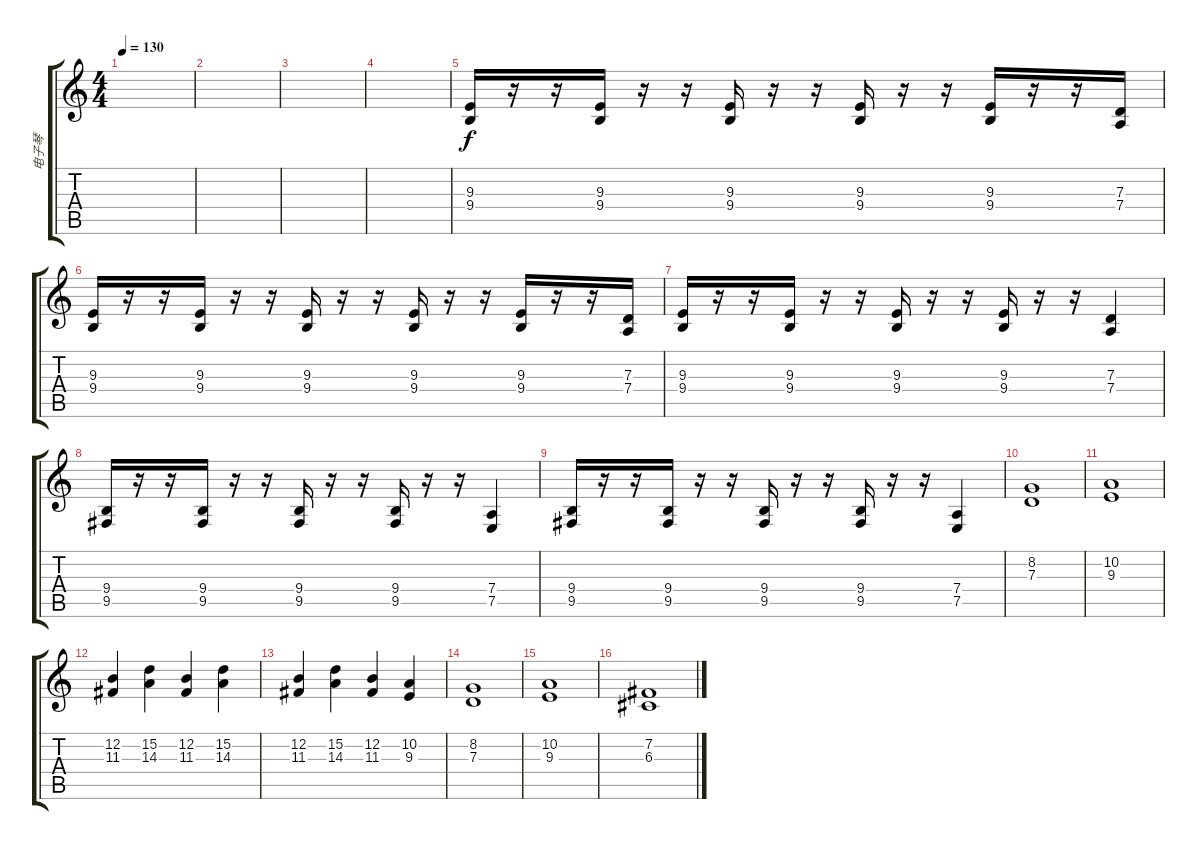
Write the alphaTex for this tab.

\track ("电子琴" "电子琴") {instrument churchorgan}
\staff {score tabs}
\tuning (E4 B3 G3 D3 A2 E2) {hide}
\ts (4 4)
\tempo 130
\clef g2
\ks c
|
|
|
|
(9.3 9.4).16 r.16 r.16 (9.3 9.4).16 r.16 r.16 (9.3 9.4).16 r.16 r.16 (9.3 9.4).16 r.16 r.16 (9.3 9.4).16 r.16 r.16 (7.3 7.4).16 |
(9.3 9.4).16 r.16 r.16 (9.3 9.4).16 r.16 r.16 (9.3 9.4).16 r.16 r.16 (9.3 9.4).16 r.16 r.16 (9.3 9.4).16 r.16 r.16 (7.3 7.4).16 |
(9.3 9.4).16 r.16 r.16 (9.3 9.4).16 r.16 r.16 (9.3 9.4).16 r.16 r.16 (9.3 9.4).16 r.16 r.16 (7.3 7.4).4 |
(9.4 9.5).16 r.16 r.16 (9.4 9.5).16 r.16 r.16 (9.4 9.5).16 r.16 r.16 (9.4 9.5).16 r.16 r.16 (7.4 7.5).4 |
(9.4 9.5).16 r.16 r.16 (9.4 9.5).16 r.16 r.16 (9.4 9.5).16 r.16 r.16 (9.4 9.5).16 r.16 r.16 (7.4 7.5).4 |
(8.2 7.3).1 |
(10.2 9.3).1 |
(12.2 11.3).4 (15.2 14.3).4 (12.2 11.3).4 (15.2 14.3).4 |
(12.2 11.3).4 (15.2 14.3).4 (12.2 11.3).4 (10.2 9.3).4 |
(8.2 7.3).1 |
(10.2 9.3).1 |
(7.2 6.3).1
